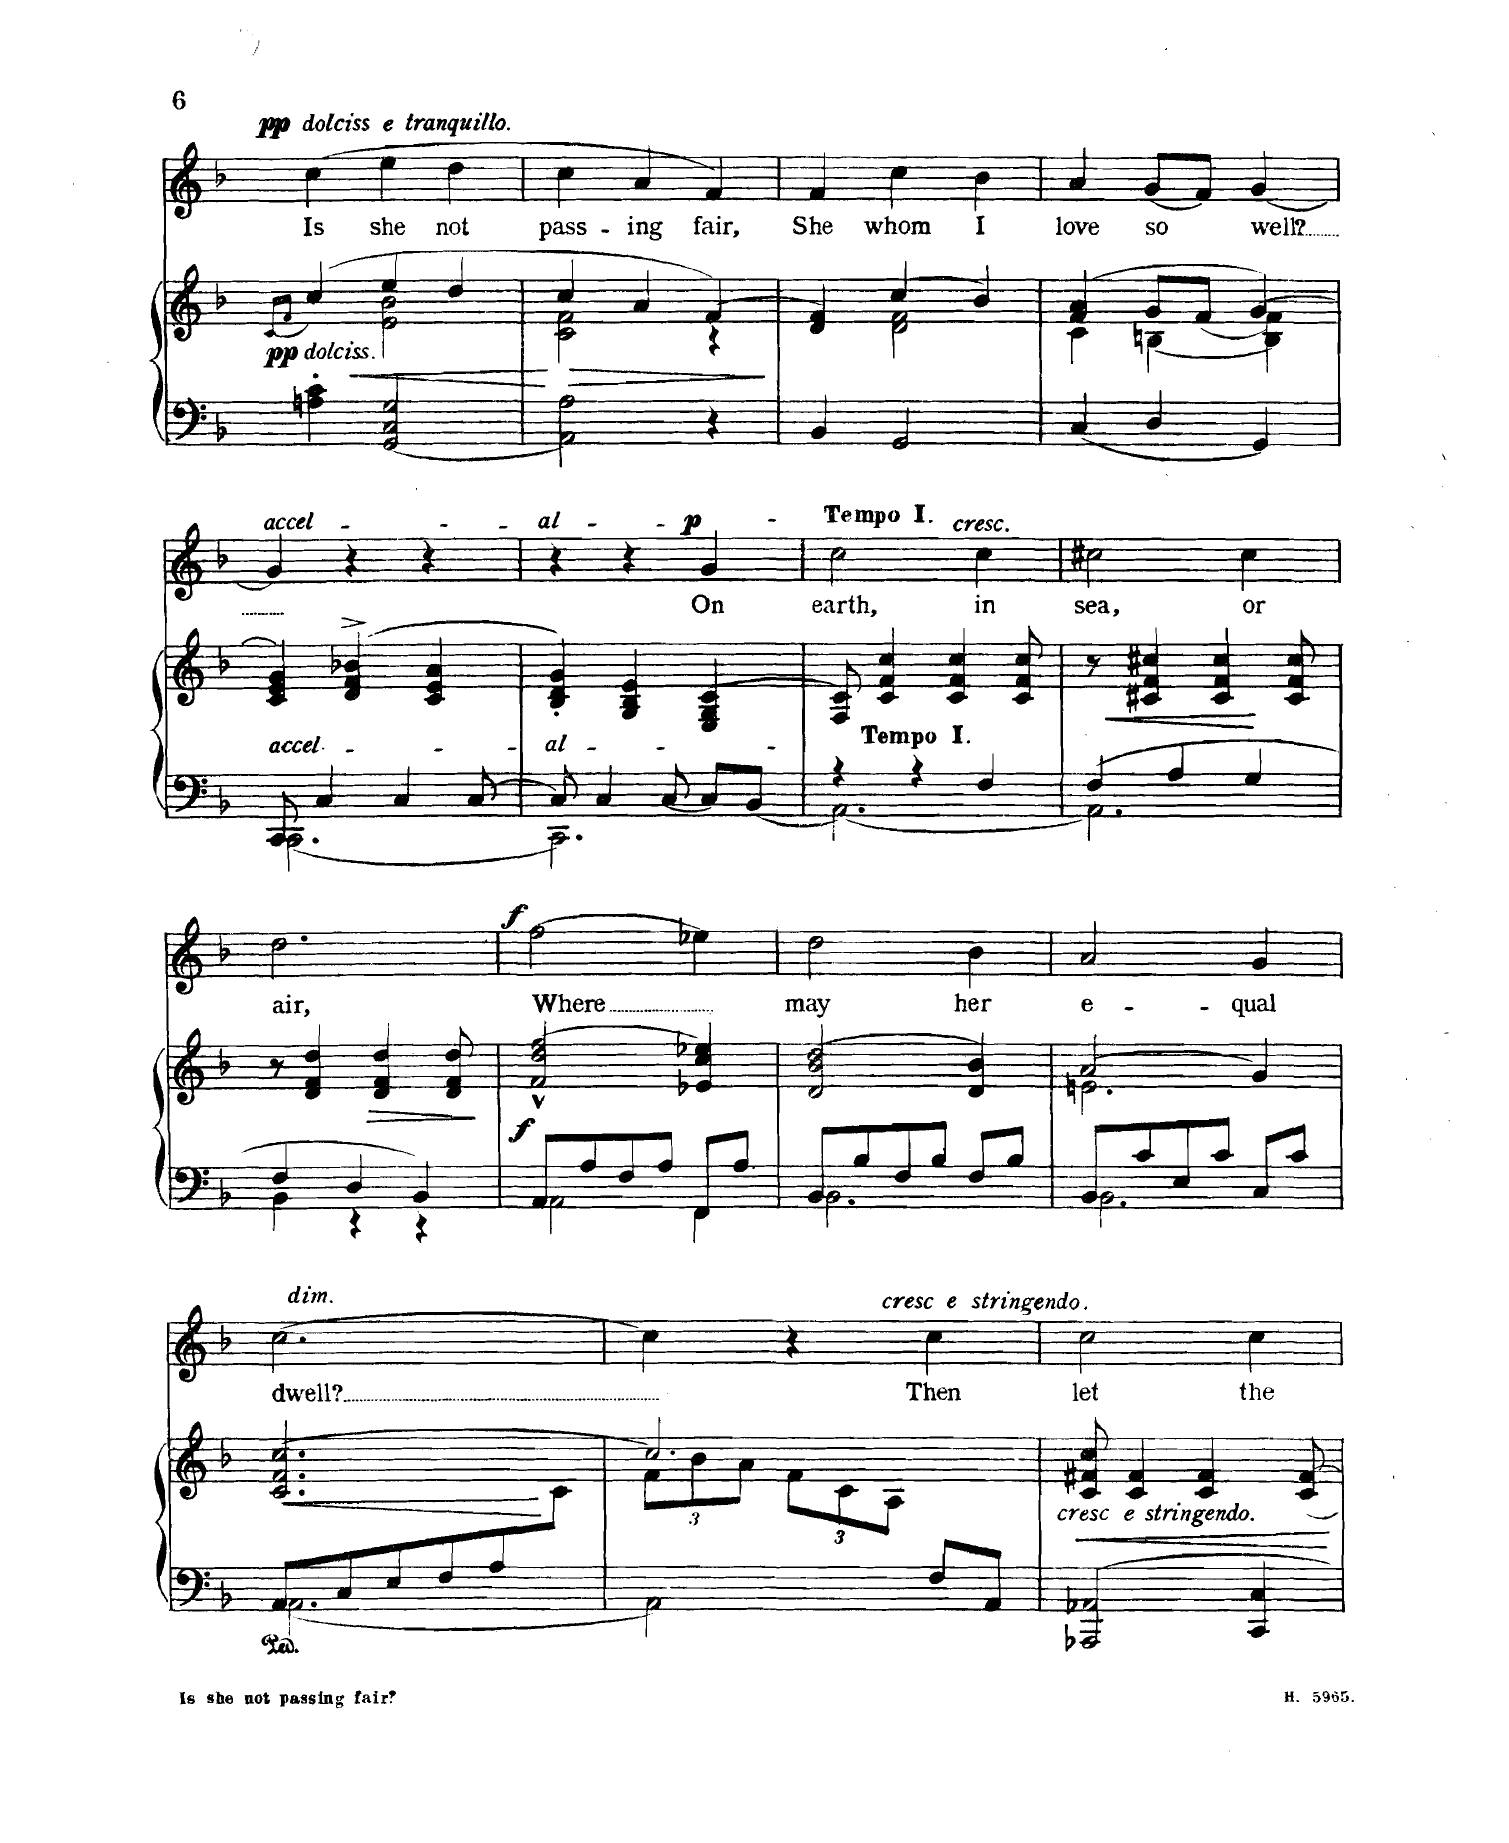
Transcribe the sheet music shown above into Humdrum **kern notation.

**kern	**kern	**dynam	**kern	**text	**dynam
*part2	*part2	*part2	*part1	*part1	*part1
*staff3	*staff2	*staff2/3	*staff1	*staff1	*staff1
*I"Piano	*	*	*I"Voice	*	*
*I'Pno	*	*	*	*	*
*clefF4	*clefG2	*	*clefG2	*	*
*k[b-]	*k[b-]	*	*k[b-]	*	*
*M3/4	*M3/4	*	*M3/4	*	*
=67	=67	=67	=67	=67	=67
.	(16qc/LL	.	.	.	.
.	16qf/JJ	.	.	.	.
*	*^	*	*	*	*
!	!	!	!LO:DY:b	!	!	!
!	!	!	!LO:DY:n=1:b	!	!	!LO:DY:a
!	!	!	!	!	!	!LO:DY:n=1:a
4An\' 4c\'	((4cc\)	4ryy	pp other-dynamics	(4cc\	Is	pp other-dynamics
2GG/ 2C/ 2G/	4ee/	2e\ 2b-\	.	4ee\	she	.
.	4dd/	.	.	4dd\	not	.
=68	=68	=68	=68	=68	=68	=68
!	!	!	!LO:HP:b	!	!	!
2AA\ 2A\	4cc/	2c\ 2f\	>	4cc\	pass-	.
.	4a/	.	.	4a/	-ing	.
4r	[4f/))	4r	.	4f/)	fair,	.
=69	=69	=69	=69	=69	=69	=69
4BB-/	4d/ 4f/]	4ryy	.	4f/	She	.
2GG/	(4cc/	2d\ 2f\	.	4cc\	whom	.
.	4b-/)	.	.	4b-\	I	.
=70	=70	=70	=70	=70	=70	=70
4C/	(4f/ 4a/	4c\	.	4a/	love	.
4D\	8g/L	[4Bn\	.	(8g/L	so	.
.	[<8f/J	.	.	8f/J)	.	.
4GG/	(4g/)	4B\] 4f\]	.	[4g/	well?	.
=71	=71	=71	=71	=71	=71	=71
*^	*	*	*	*	*	*
!	!	!	!	!	!LO:TX:a:t=accel.	!	!
!	!	!LO:TX:b:t=accel.	!	!	!	!	!
*	*	*v	*v	*	*	*	*
8CC/	[2.CC\	4c/ 4e/ 4g/)	.	4g/]	.	.
4C/	.	.	.	.	.	.
.	.	(>4d/^ 4f/^ 4b-X/^	.	4r	.	.
4C/	.	.	.	.	.	.
.	.	4c/ 4e/ 4a/	.	4r	.	.
[8C/	.	.	.	.	.	.
=72	=72	=72	=72	=72	=72	=72
!	!	!	!	!LO:TX:a:t=al	!	!
!	!	!LO:TX:b:t=al	!	!	!	!
8C/]	2.CC\]	4B-/' 4d/' 4g/')	.	4r	.	.
4C/	.	.	.	.	.	.
.	.	4G/ 4B-/ 4e/	.	4r	.	.
[<8C/	.	.	.	.	.	.
!	!	!	!	!	!	!LO:DY:a
8C/L]	.	4E/ 4G/ [4c/	.	4g/	On	p
8BB-/J	.	.	.	.	.	.
=73	=73	=73	=73	=73	=73	=73
!	!	!	!	!LO:TX:a:B:t=Tempo I	!	!
!	!	!	!	!LO:TX:b:B:t=Tempo I	!	!
4r	[2.AA\	8F/ 8c/]	.	2cc\	earth,	.
.	.	4c/ 4f/ 4cc/	.	.	.	.
4r	.	.	.	.	.	.
.	.	4c/ 4f/ 4cc/	.	.	.	.
!	!	!	!	!LO:TX:a:i:t=cresc.	!	!
4F/	.	.	.	4cc\	in	.
.	.	8c/ 8f/ 8cc/	.	.	.	.
=74	=74	=74	=74	=74	=74	=74
!	!	!	!LO:HP:b	!	!	!
4F/	2.AA\]	8r	<	2cc#X\	sea,	.
.	.	4c#X/ 4f/ 4cc#X/	.	.	.	.
4A/	.	.	.	.	.	.
.	.	4c#/ 4f/ 4cc#/	.	.	.	.
4G/	.	.	.	4cc#\	or	.
.	.	8c#/ 8f/ 8cc#/	]	.	.	.
=75	=75	=75	=75	=75	=75	=75
4F/	4BB-\	8r	.	2.dd\	air,	.
.	.	4d/ 4f/ 4dd/	.	.	.	.
4D/	4r	.	.	.	.	.
!	!	!	!LO:HP:b	!	!	!
.	.	4d/ 4f/ 4dd/	>	.	.	.
4BB-/	4r	.	.	.	.	.
.	.	8d/ 8f/ 8dd/	.	.	.	.
*v	*v	*	*	*	*	*
.	.	[	.	.	.
=76	=76	=76	=76	=76	=76
*^	*	*	*	*	*
!	!	!	!LO:DY:b	!	!	!LO:DY:a
8AA/L	2AA\	(2f\^^ 2dd\^^ 2ff\^^	f	(2ff\	Where	f
8A/	.	.	.	.	.	.
8F/	.	.	.	.	.	.
8A/J	.	.	.	.	.	.
8FF/L	4FF\	4e-X/ 4cc/ 4ee-X/)	.	4ee-X\)	.	.
8F/J	.	.	.	.	.	.
=77	=77	=77	=77	=77	=77	=77
8BB-/L	2.BB-\	(>2d/ 2b-/ 2dd/	.	2dd\	may	.
8B-/	.	.	.	.	.	.
8F/	.	.	.	.	.	.
8B-/J	.	.	.	.	.	.
8F/L	.	4d/ 4b-/)	.	4b-\	her	.
8B-/J	.	.	.	.	.	.
=78	=78	=78	=78	=78	=78	=78
*	*	*^	*	*	*	*
8BB-/L	2.BB-\	(2a/	2.en\	.	2a/	e-	.
8c/	.	.	.	.	.	.	.
8E/	.	.	.	.	.	.	.
8c/J	.	.	.	.	.	.	.
8C/L	.	4g/)	.	.	4g/	-qual	.
8c/J	.	.	.	.	.	.	.
=79	=79	=79	=79	=79	=79	=79	=79
!	!	!	!	!	!LO:TX:a:i:t=dim.	!	!
!	!	!	!	!LO:HP:b=2	!	!	!
8AA/L	[2.AA\	2.c/ 2.f/ [2.cc/	8ryy	<	[2.cc\	dwell?	.
*	*	*v	*v	*	*	*	*
8C/	.	.	.	.	.	.
8E/	.	.	.	.	.	.
8F/	.	.	.	.	.	.
8A/	.	.	.	.	.	.
*	*	*^	*	*	*	*
8ryy	.	.	8c\J	]	.	.	.
*v	*v	*	*	*	*	*	*
=80	=80	=80	=80	=80	=80	=80
*	*	*Xbrackettup	*	*	*	*
2AA\]	2.cc/]	12f\L	.	4cc\]	.	.
.	.	12b-\	.	.	.	.
.	.	12a\J	.	.	.	.
.	.	12f\L	.	4r	.	.
.	.	12c\	.	.	.	.
.	.	12A\J	.	.	.	.
!	!	!	!	!LO:TX:a:i:t=cresc. e stringendo	!	!
8F/L	.	4ryy	.	4cc\	Then	.
8AA/J	.	.	.	.	.	.
*	*v	*v	*	*	*	*
=81	=81	=81	=81	=81	=81
!	!LO:TX:b:i:t=cresc. e stringendo	!	!	!	!
2AAA-X/ 2AA-X/	8c/ 8f#X/ 8cc/	.	2cc\	let	.
.	4c/ 4f#/	.	.	.	.
.	4c/ 4f#/	.	.	.	.
4CC/ 4C/	.	.	4cc\	the	.
.	[8c/ [8f#/	.	.	.	.
.	.	[	.	.	.
=	=	=	=	=	=
*-	*-	*-	*-	*-	*-
